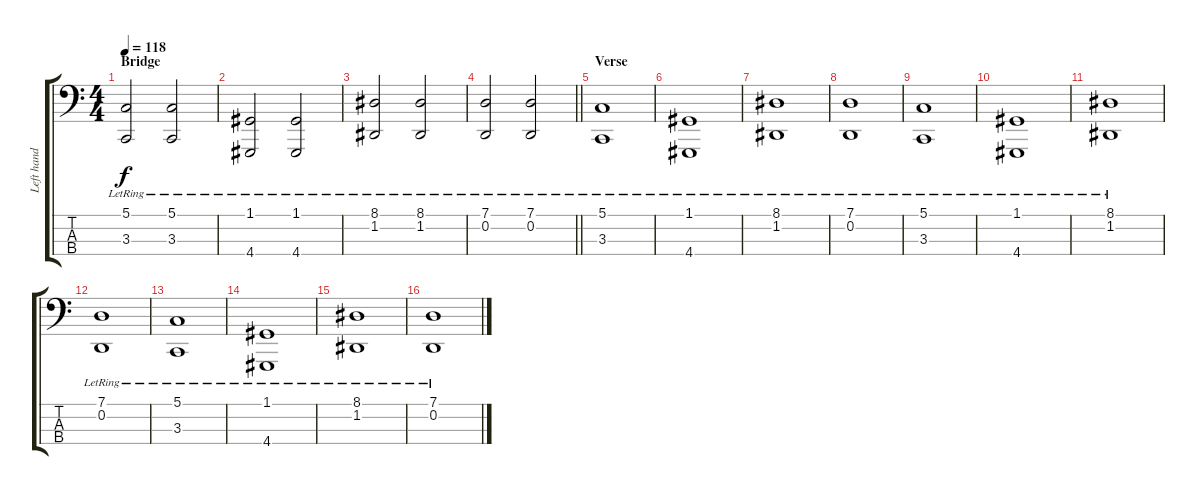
\track ("Left hand" "Left hand") {instrument acousticgrandpiano}
\staff {score tabs}
\tuning (G2 D2 A1 E1) {hide}
\ts (4 4)
\section ("" "Bridge")
\tempo 118
\clef f4
\ks c
(5.1{lr} 3.3{lr}).2{dy f volume 13} (5.1{lr} 3.3{lr}).2 |
(1.1{lr} 4.4{lr}).2 (1.1{lr} 4.4{lr}).2 |
(8.1{lr} 1.2{lr}).2 (8.1{lr} 1.2{lr}).2 |
\barLineRight lightlight
(7.1{lr} 0.2{lr}).2 (7.1{lr} 0.2{lr}).2 |
\section ("" "Verse")
(5.1{lr} 3.3{lr}).1 |
(1.1{lr} 4.4{lr}).1 |
(8.1{lr} 1.2{lr}).1 |
(7.1{lr} 0.2{lr}).1 |
(5.1{lr} 3.3{lr}).1 |
(1.1{lr} 4.4{lr}).1 |
(8.1{lr} 1.2{lr}).1 |
(7.1{lr} 0.2{lr}).1 |
(5.1{lr} 3.3{lr}).1 |
(1.1{lr} 4.4{lr}).1 |
(8.1{lr} 1.2{lr}).1 |
(7.1{lr} 0.2{lr}).1
